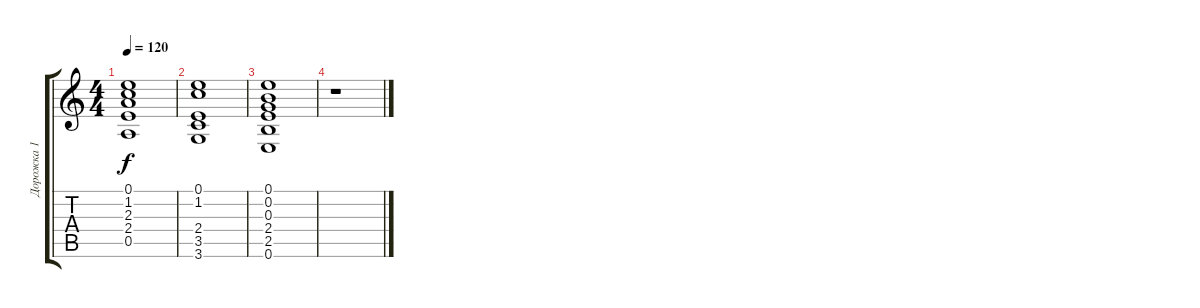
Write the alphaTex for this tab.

\track ("Дорожка 1" "Дорожка 1") {instrument electricguitarmuted}
\staff {score tabs}
\tuning (E4 B3 G3 D3 A2 E2) {hide}
\ts (4 4)
\tempo 120
\clef g2
\ks c
(0.1 1.2 2.3 2.4 0.5).1{dy f} |
(0.1 1.2 2.4 3.5 3.6).1 |
(0.1 0.2 0.3 2.4 2.5 0.6).1 |
r.1
